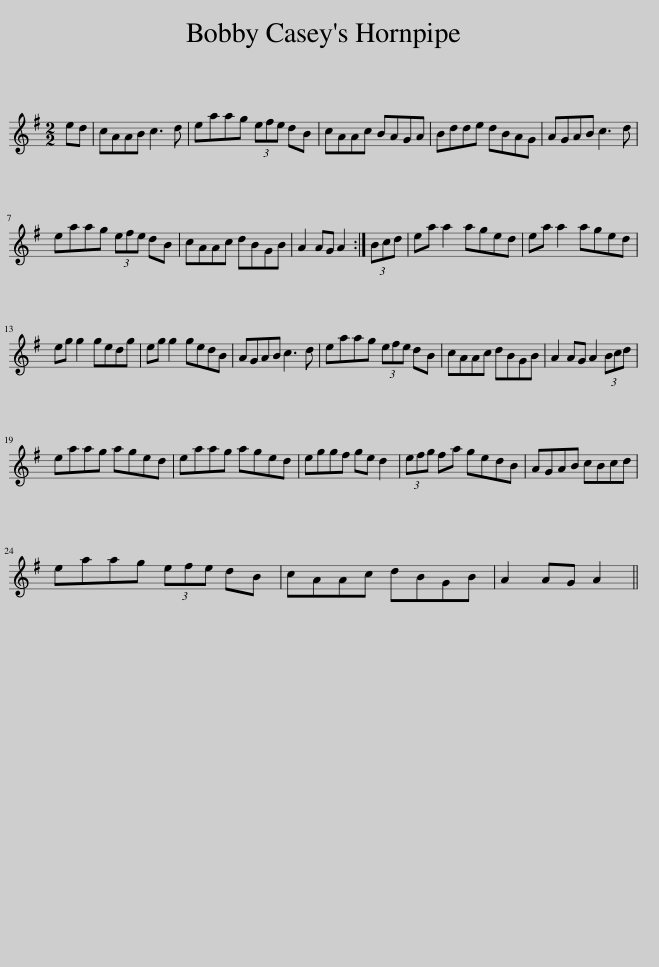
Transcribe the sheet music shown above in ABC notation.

X:1
L:1/8
M:2/2
I:linebreak $
K:G
V:1 treble
V:1
 ed | cAAB c3 d | eaag (3efe dB | cAAc BAGA | Bdde dBAG | %5
 AGAB c3 d |$ eaag (3efe dB | cAAc dBGB | A2 AG A2 :| (3Bcd | %10
 ea a2 aged | ea a2 aged |$ eg g2 gedg | eg g2 gedB | AGAB c3 d | %15
 eaag (3efe dB | cAAc dBGB | A2 AG A2 (3Bcd |$ eaag aged | eaag aged | %20
 eggf ge d2 | (3efg fa gedB | AGAB cBcd |$ eaag (3efe dB | cAAc dBGB | %25
 A2 AG A2 || %26
